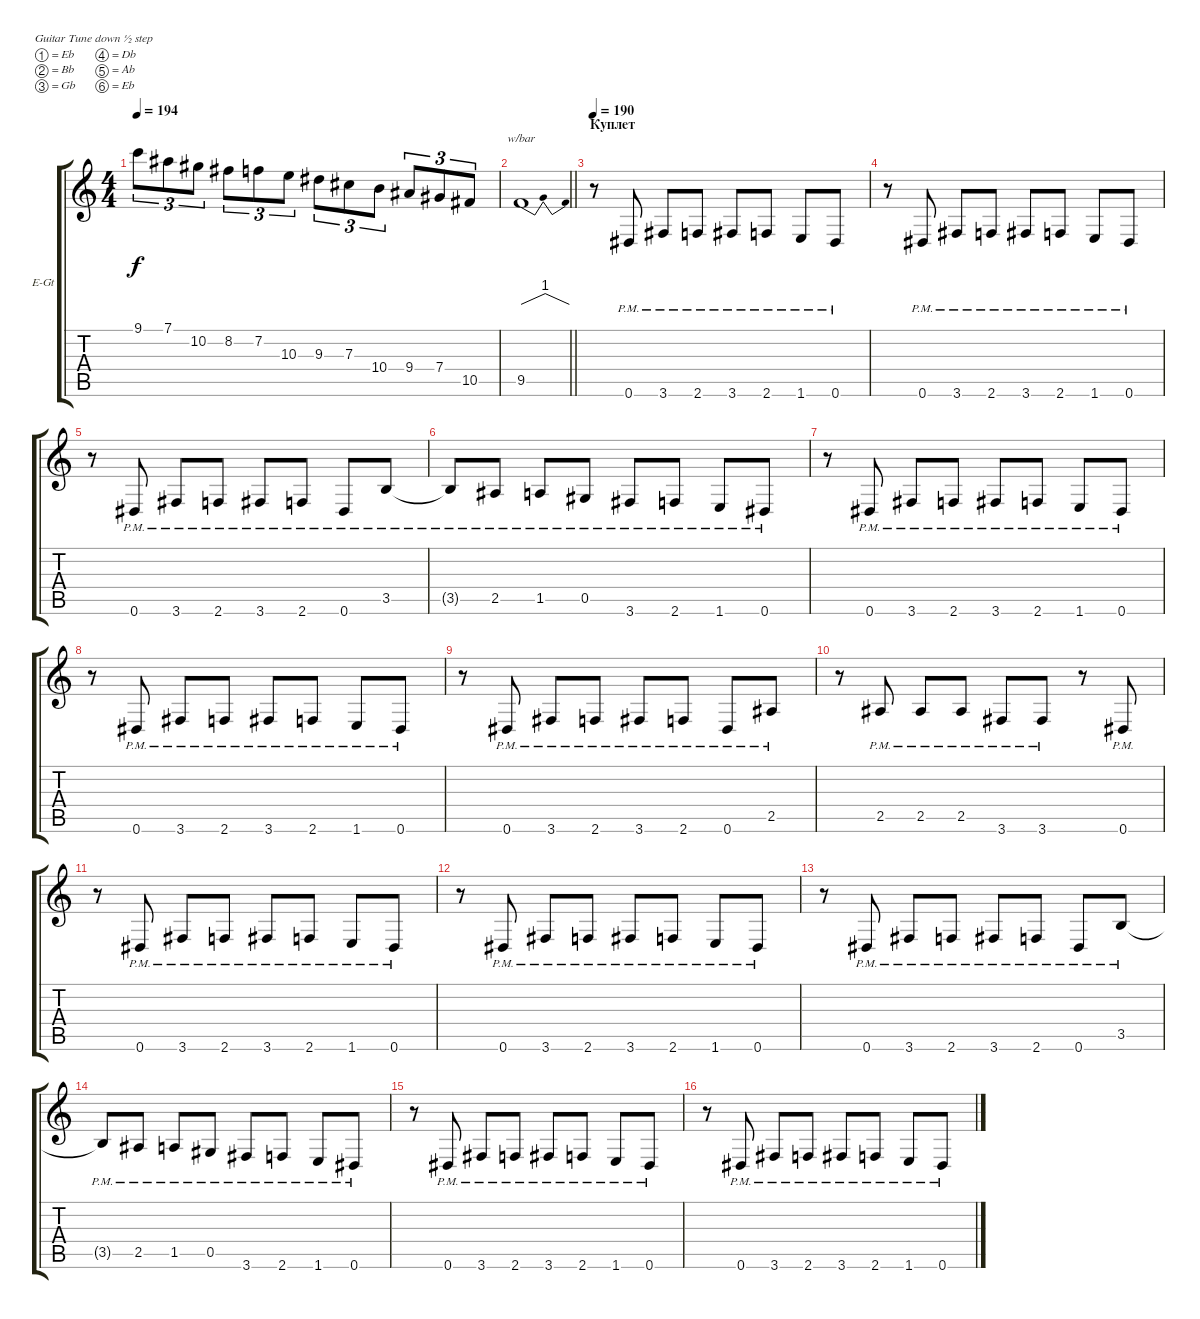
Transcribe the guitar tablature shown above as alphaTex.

\bracketExtendMode groupsimilarinstruments
\firstSystemTrackNameOrientation horizontal
\otherSystemsTrackNameOrientation horizontal
\track ("Сергей Попов" "E-Gt") {instrument distortionguitar}
\staff {score tabs}
\tuning (Eb4 Bb3 Gb3 Db3 Ab2 Eb2)
\ts (4 4)
\tempo 194
\clef g2
\ks c
9.1.8{tu (3 2) dy f} 7.1.8{tu (3 2)} 10.2.8{tu (3 2)} 8.2.8{tu (3 2)} 7.2.8{tu (3 2)} 10.3.8{tu (3 2)} 9.3.8{tu (3 2)} 7.3.8{tu (3 2)} 10.4.8{tu (3 2)} 9.4.8{tu (3 2)} 7.4.8{tu (3 2)} 10.5.8{tu (3 2)} |
\barLineRight lightlight
9.5.1{tbe (dip default 0 0 30 4 60 0)} |
\section ("" "Куплет")
\tempo 190
r.8 0.6{pm}.8 3.6{pm}.8 2.6{pm}.8 3.6{pm}.8 2.6{pm}.8 1.6{pm}.8 0.6{pm}.8 |
r.8 0.6{pm}.8 3.6{pm}.8 2.6{pm}.8 3.6{pm}.8 2.6{pm}.8 1.6{pm}.8 0.6{pm}.8 |
r.8 0.6{pm}.8 3.6{pm}.8 2.6{pm}.8 3.6{pm}.8 2.6{pm}.8 0.6{pm}.8 3.5{pm}.8 |
3.5{pm t}.8 2.5{pm}.8 1.5{pm}.8 0.5{pm}.8 3.6{pm}.8 2.6{pm}.8 1.6{pm}.8 0.6{pm}.8 |
r.8 0.6{pm}.8 3.6{pm}.8 2.6{pm}.8 3.6{pm}.8 2.6{pm}.8 1.6{pm}.8 0.6{pm}.8 |
r.8 0.6{pm}.8 3.6{pm}.8 2.6{pm}.8 3.6{pm}.8 2.6{pm}.8 1.6{pm}.8 0.6{pm}.8 |
r.8 0.6{pm}.8 3.6{pm}.8 2.6{pm}.8 3.6{pm}.8 2.6{pm}.8 0.6{pm}.8 2.5{pm}.8 |
r.8 2.5{pm}.8 2.5{pm}.8 2.5{pm}.8 3.6{pm}.8 3.6{pm}.8 r.8 0.6{pm}.8 |
r.8 0.6{pm}.8 3.6{pm}.8 2.6{pm}.8 3.6{pm}.8 2.6{pm}.8 1.6{pm}.8 0.6{pm}.8 |
r.8 0.6{pm}.8 3.6{pm}.8 2.6{pm}.8 3.6{pm}.8 2.6{pm}.8 1.6{pm}.8 0.6{pm}.8 |
r.8 0.6{pm}.8 3.6{pm}.8 2.6{pm}.8 3.6{pm}.8 2.6{pm}.8 0.6{pm}.8 3.5{pm}.8 |
3.5{pm t}.8 2.5{pm}.8 1.5{pm}.8 0.5{pm}.8 3.6{pm}.8 2.6{pm}.8 1.6{pm}.8 0.6{pm}.8 |
r.8 0.6{pm}.8 3.6{pm}.8 2.6{pm}.8 3.6{pm}.8 2.6{pm}.8 1.6{pm}.8 0.6{pm}.8 |
r.8 0.6{pm}.8 3.6{pm}.8 2.6{pm}.8 3.6{pm}.8 2.6{pm}.8 1.6{pm}.8 0.6{pm}.8
